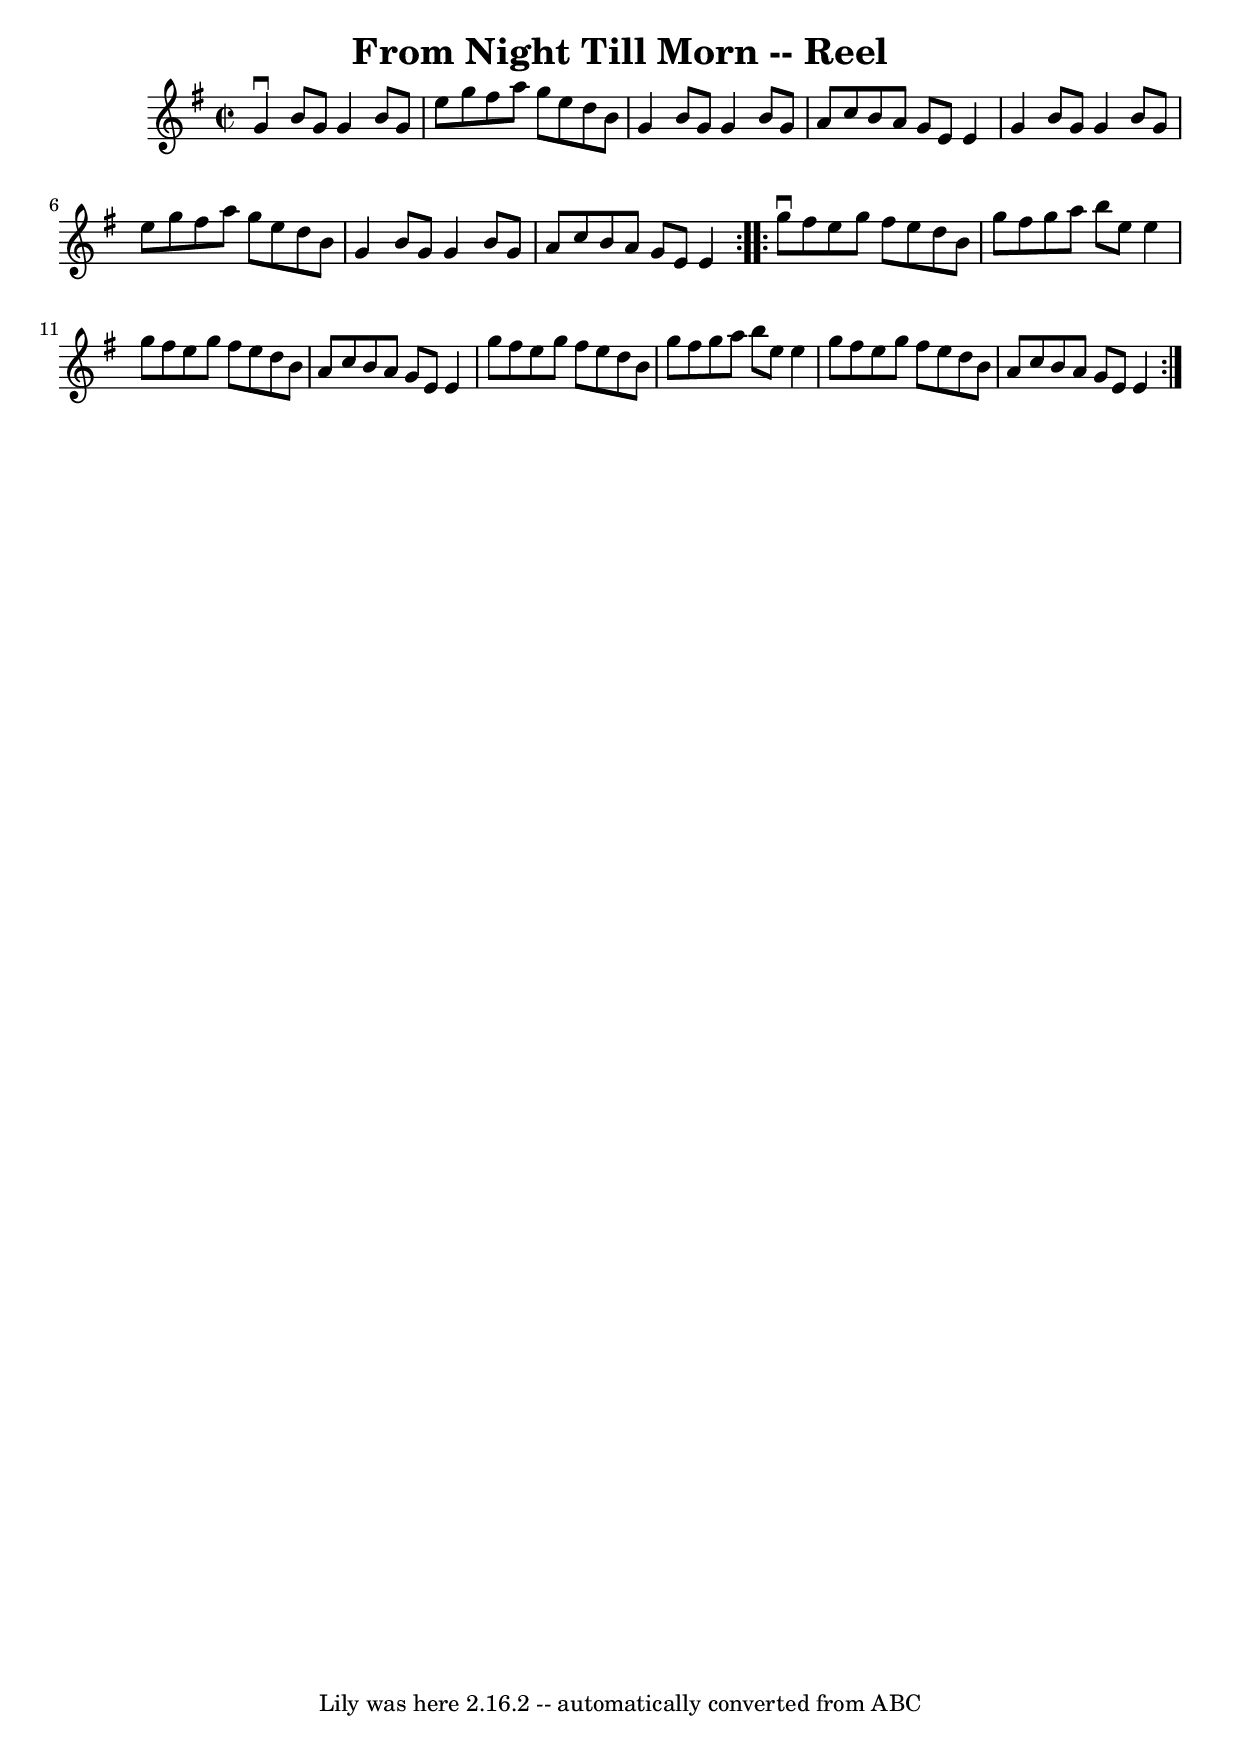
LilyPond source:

\version "2.16.2"
\include "Mammoth.ily"
\header {
	%% book = "Ryan's Mammoth Collection"
	crossRefNumber = "1"
	footnotes = "\\\\138"
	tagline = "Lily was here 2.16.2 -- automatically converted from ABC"
	title = "From Night Till Morn -- Reel"
}
voicedefault =  {


\repeat volta 2 {
\override Staff.TimeSignature #'style = #'C
 \time 2/2 
\key g \major g'4^\downbow b'8 g'8 g'4 b'8 g'8    
|
 e''8 g''8 fis''8 a''8 g''8 e''8 d''8 b'8    
|
 g'4 b'8 g'8 g'4 b'8 g'8    |
 a'8 c''8    
b'8 a'8 g'8 e'8 e'4    |
 g'4 b'8 g'8 g'4 b'8 
 g'8    |
 e''8 g''8 fis''8 a''8 g''8 e''8 d''8    
b'8    |
 g'4 b'8 g'8 g'4 b'8 g'8    |
 a'8    
c''8 b'8 a'8 g'8 e'8 e'4    } \repeat volta 2 { g''8 
^\downbow fis''8 e''8 g''8 fis''8 e''8 d''8 b'8    |
 
 g''8 fis''8 g''8 a''8 b''8 e''8 e''4    |
 g''8    
fis''8 e''8 g''8 fis''8 e''8 d''8 b'8    |
 a'8    
c''8 b'8 a'8 g'8 e'8 e'4    |
 g''8 fis''8 e''8  
 g''8 fis''8 e''8 d''8 b'8    |
 g''8 fis''8 g''8    
a''8 b''8 e''8 e''4    |
 g''8 fis''8 e''8 g''8    
fis''8 e''8 d''8 b'8    |
 a'8 c''8 b'8 a'8 g'8    
e'8 e'4    }   
}

\score{
    <<

	\context Staff="default"
	{
	    \voicedefault 
	}

    >>
	\layout {
	}
	\midi {}
}
